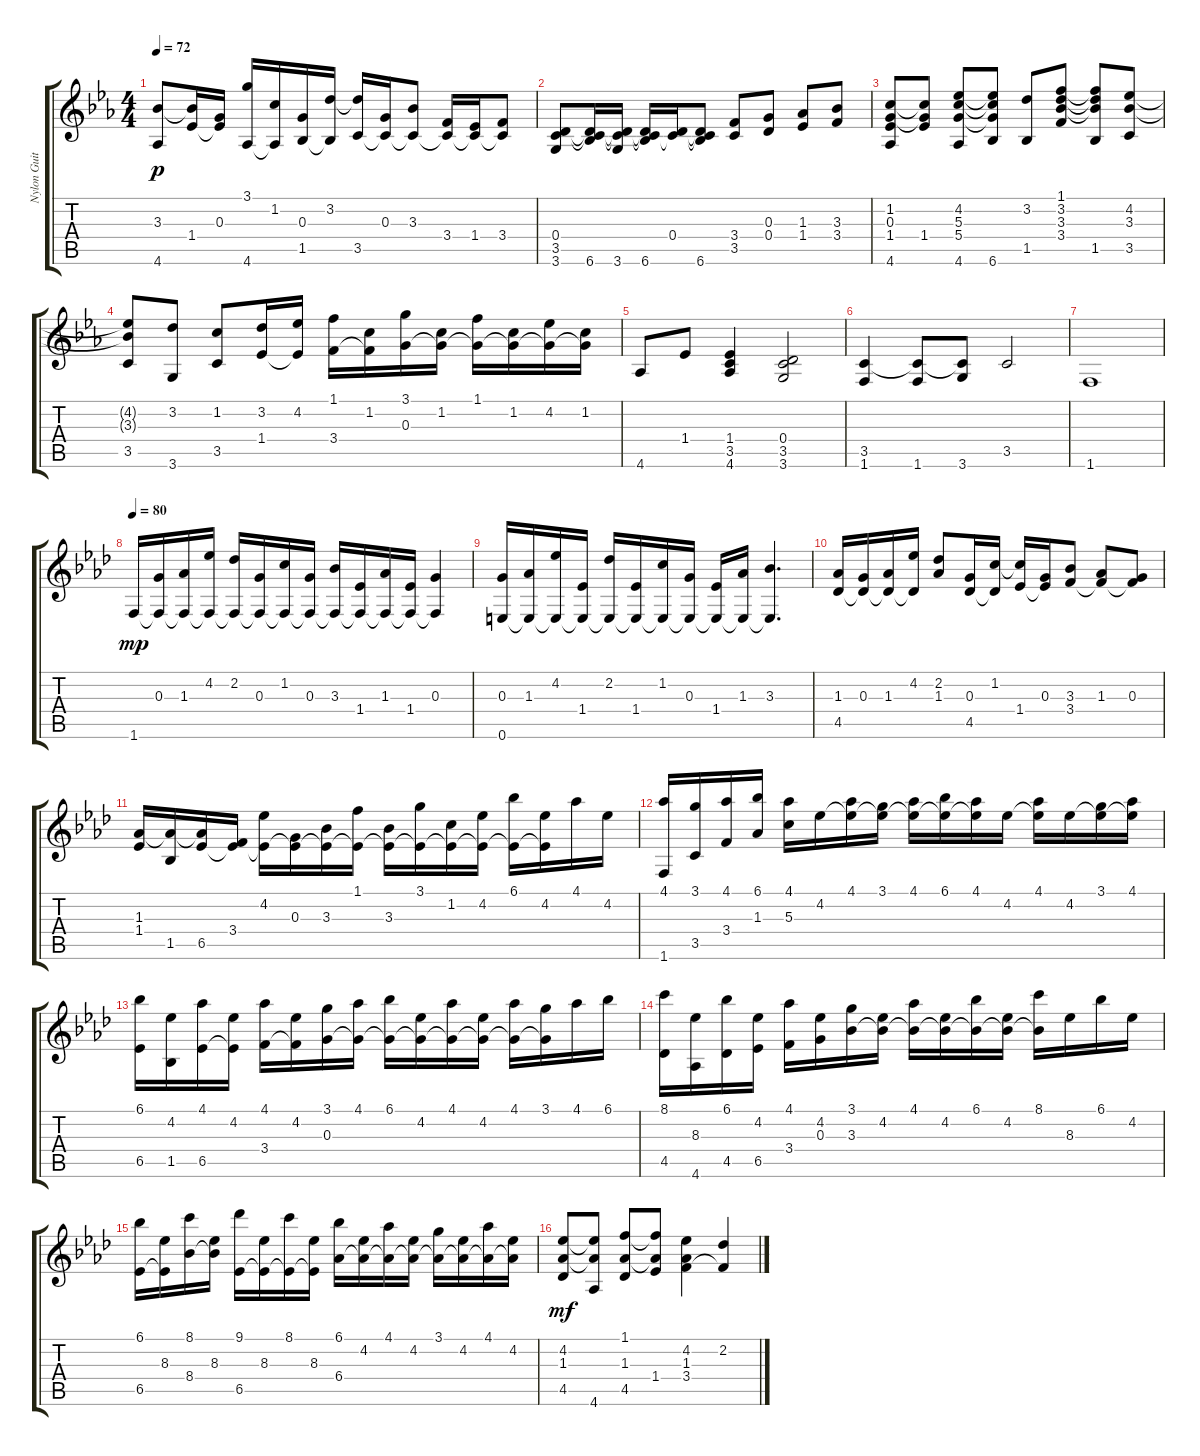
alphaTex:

\track ("Nylon Guitar" "Nylon Guit") {instrument acousticguitarnylon}
\staff {score tabs}
\tuning (E4 B3 G3 D3 A2 E2) {hide}
\ts (4 4)
\tempo 72
\clef g2
\ks eb
(3.3 4.6).8{dy p} (3.3{t} 1.4).16 (0.3 1.4{t}).16 (3.1 4.6).16 (1.2 4.6{t}).16 (0.3 1.5).16 (3.2 1.5{t}).16 (3.2{t} 3.5).16 (0.3 3.5{t}).16 (3.3 3.5{t}).8 (3.4 3.5{t}).16 (1.4 3.5{t}).16 (3.4 3.5{t}).8 |
(0.4 3.5 3.6).8 (0.4{t} 3.5{t} 6.6).16 (0.4{t} 3.5{t} 3.6).16 (0.4{t} 3.5{t} 6.6).16 (0.4 3.5{t}).16 (0.4{t} 3.5{t} 6.6).8 (3.4 3.5).8 (0.3 0.4).8 (1.3 1.4).8 (3.3 3.4).8 |
(1.2 0.3 1.4 4.6).8 (1.2{t} 0.3{t} 1.4).8 (4.2 5.3 5.4 4.6).8 (4.2{t} 5.3{t} 5.4{t} 6.6).8 (3.2 1.5).8 (1.1 3.2 3.3 3.4).8 (1.1{t} 3.2{t} 3.3{t} 1.5).8 (4.2 3.3 3.5).8 |
(4.2{t} 3.3{t} 3.5).8 (3.2 3.6).8 (1.2 3.5).8 (3.2 1.4).16 (4.2 1.4{t}).16 (1.1 3.4).16 (1.2 3.4{t}).16 (3.1 0.3).16 (1.2 0.3{t}).16 (1.1 0.3{t}).16 (1.2 0.3{t}).16 (4.2 0.3{t}).16 (1.2 0.3{t}).16 |
4.6.8 1.4.8 (1.4 3.5 4.6).4 (0.4 3.5 3.6).2 |
(3.5 1.6).4 (3.5{t} 1.6).8 (3.5{t} 3.6).8 3.5.2 |
1.6.1 |
\tempo 80
\ks ab
1.6.16{dy mp} (0.3 1.6{t}).16 (1.3 1.6{t}).16 (4.2 1.6{t}).16 (2.2 1.6{t}).16 (0.3 1.6{t}).16 (1.2 1.6{t}).16 (0.3 1.6{t}).16 (3.3 1.6{t}).16 (1.4 1.6{t}).16 (1.3 1.6{t}).16 (1.4 1.6{t}).16 (0.3 1.6{t}).4 |
(0.3 0.6).16 (1.3 0.6{t}).16 (4.2 0.6{t}).16 (1.4 0.6{t}).16 (2.2 0.6{t}).16 (1.4 0.6{t}).16 (1.2 0.6{t}).16 (0.3 0.6{t}).16 (1.4 0.6{t}).16 (1.3 0.6{t}).16 (3.3 0.6{t}).4{d} |
(1.3 4.5).16 (0.3 4.5{t}).16 (1.3 4.5{t}).16 (4.2 4.5{t}).16 (2.2 1.3).8 (0.3 4.5).16 (1.2 4.5{t}).16 (1.2{t} 1.4).16 (0.3 1.4{t}).16 (3.3 3.4).8 (1.3 3.4{t}).8 (0.3 3.4{t}).8 |
(1.3 1.4).16 (1.3{t} 1.5).16 (1.3{t} 6.5).16 (3.4 6.5{t}).16 (4.2 6.5{t}).16 (0.3 6.5{t}).16 (3.3 6.5{t}).16 (1.1 6.5{t}).16 (3.3 6.5{t}).16 (3.1 6.5{t}).16 (1.2 6.5{t}).16 (4.2 6.5{t}).16 (6.1 6.5{t}).16 (4.2 6.5{t}).16 4.1.16 4.2.16 |
(4.1 1.6).16 (3.1 3.5).16 (4.1 3.4).16 (6.1 1.3).16 (4.1 5.3).16 4.2.16 (4.1 4.2{t}).16 (3.1 4.2{t}).16 (4.1 4.2{t}).16 (6.1 4.2{t}).16 (4.1 4.2{t}).16 4.2.16 (4.1 4.2{t}).16 4.2.16 (3.1 4.2{t}).16 (4.1 4.2{t}).16 |
(6.1 6.5).16 (4.2 1.5).16 (4.1 6.5).16 (4.2 6.5{t}).16 (4.1 3.4).16 (4.2 3.4{t}).16 (3.1 0.3).16 (4.1 0.3{t}).16 (6.1 0.3{t}).16 (4.2 0.3{t}).16 (4.1 0.3{t}).16 (4.2 0.3{t}).16 (4.1 0.3{t}).16 (3.1 0.3{t}).16 4.1.16 6.1.16 |
(8.1 4.5).16 (8.3 4.6).16 (6.1 4.5).16 (4.2 6.5).16 (4.1 3.4).16 (4.2 0.3).16 (3.1 3.3).16 (4.2 3.3{t}).16 (4.1 3.3{t}).16 (4.2 3.3{t}).16 (6.1 3.3{t}).16 (4.2 3.3{t}).16 (8.1 3.3{t}).16 8.3.16 6.1.16 4.2.16 |
(6.1 6.5).16 (8.3 6.5{t}).16 (8.1 8.4).16 (8.3 8.4{t}).16 (9.1 6.5).16 (8.3 6.5{t}).16 (8.1 6.5{t}).16 (8.3 6.5{t}).16 (6.1 6.4).16 (4.2 6.4{t}).16 (4.1 6.4{t}).16 (4.2 6.4{t}).16 (3.1 6.4{t}).16 (4.2 6.4{t}).16 (4.1 6.4{t}).16 (4.2 6.4{t}).16 |
(4.2 1.3 4.5).8{dy mf} (4.2{t} 1.3{t} 4.6).8 (1.1 1.3 4.5).8 (1.1{t} 1.3{t} 1.4).8 (4.2 1.3 3.4).4 (2.2 3.4{t}).4
